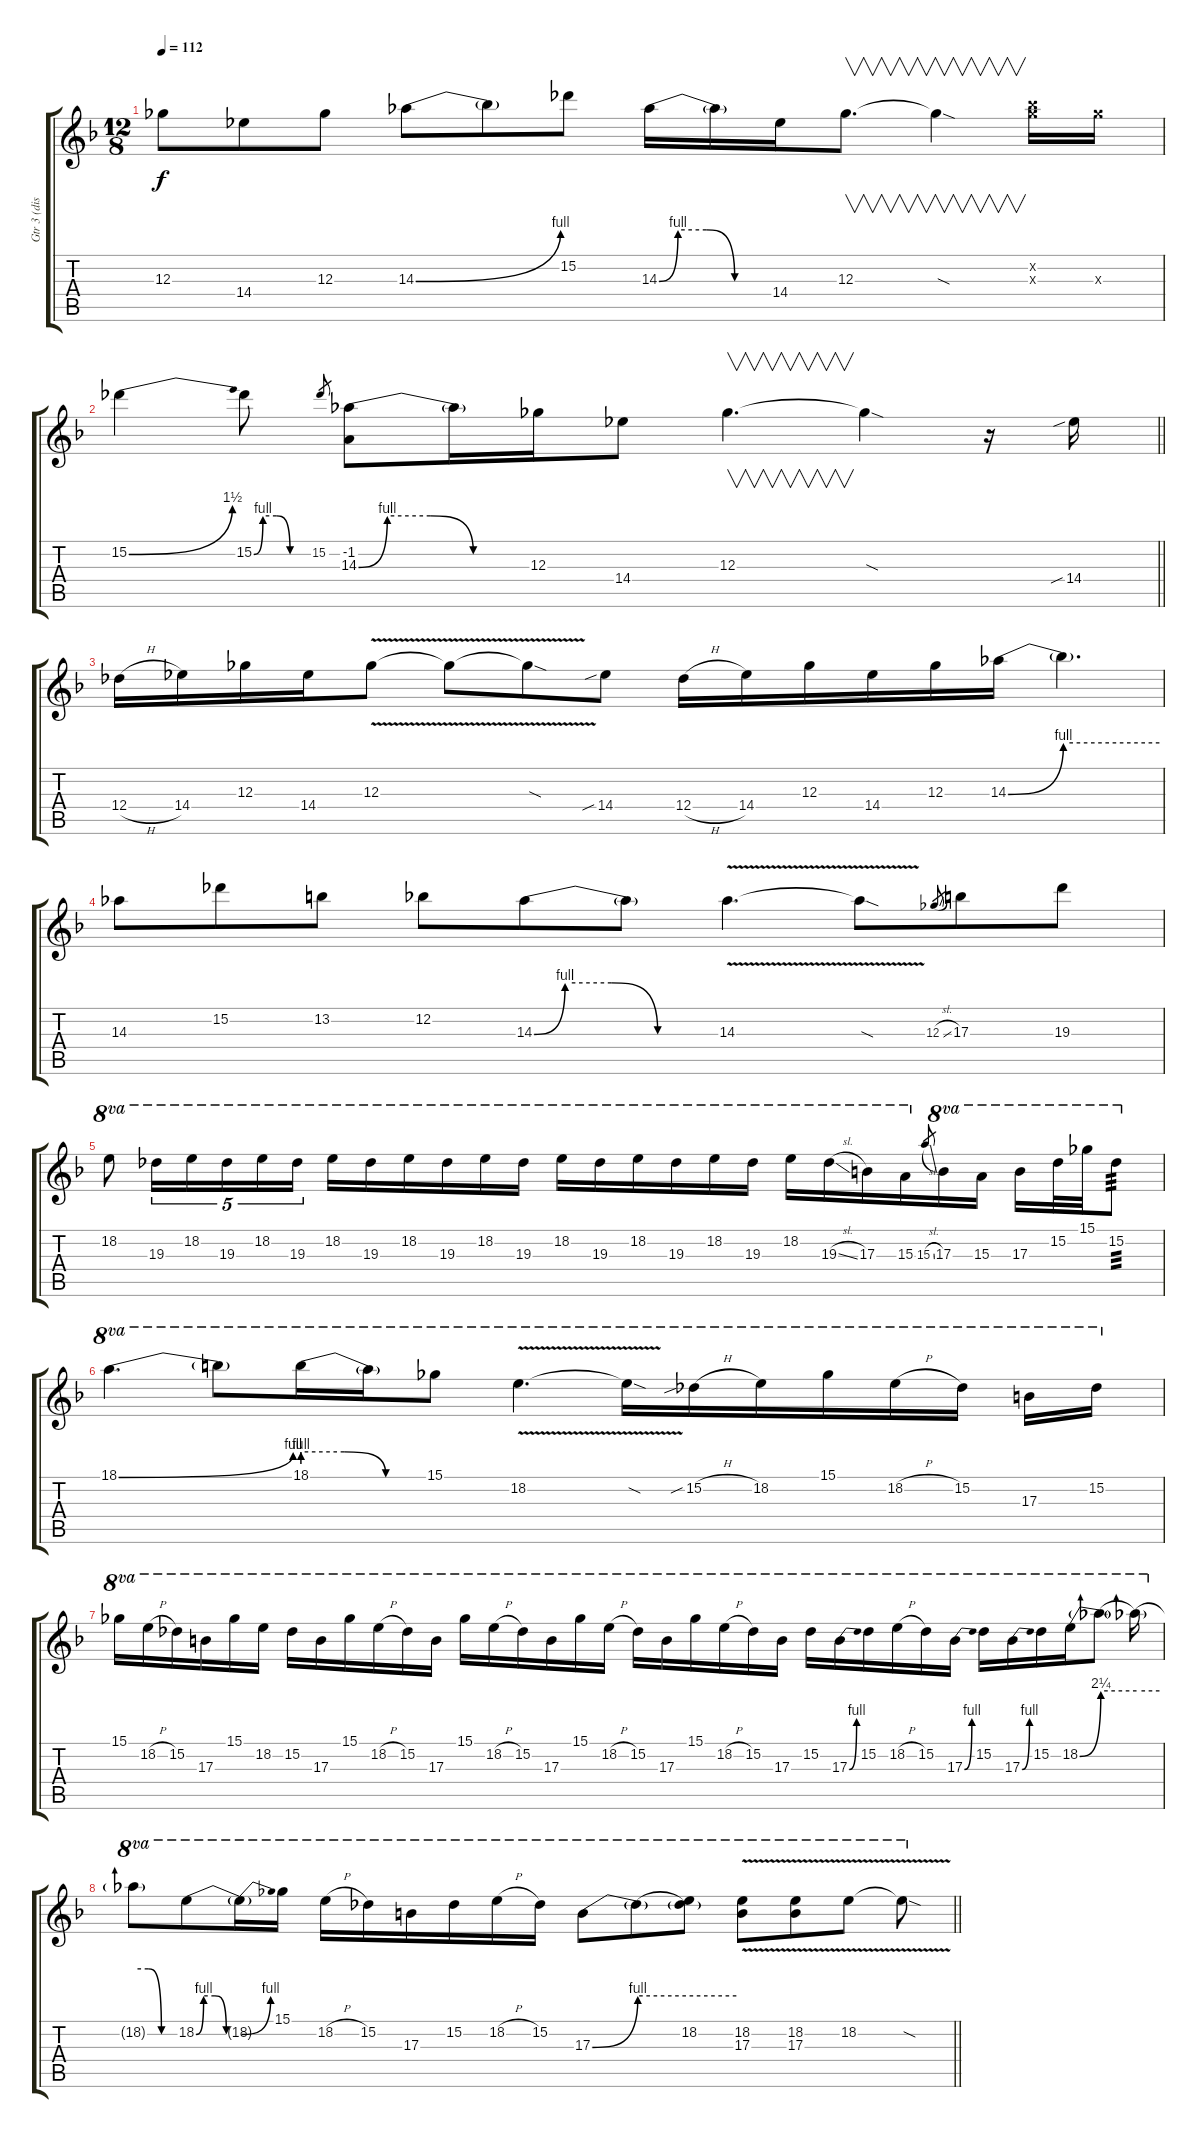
\track ("Gtr 3 (dist.)" "Gtr 3 (dis") {instrument overdrivenguitar}
\staff {score tabs}
\tuning (Eb4 Bb3 Gb3 Db3 Ab2 Eb2) {hide}
\ts (12 8)
\tempo 112
\clef g2
\ks f
12.3.8{dy f} 14.4.8 12.3.8 14.3{be (bend 0 0 60 4)}.8 14.3{t}.8 15.2.8 14.3{be (custom 0 0 10 4 25 4 40 0 60 0)}.16 14.3{t}.16 14.4.16 12.3.8{v d} 12.3{sod t}.4{v} (12.2{x} 12.3{x}).16 12.3{x}.16 |
\barLineRight lightlight
15.2{be (bend 0 0 60 6)}.4 15.2{be (custom 0 0 10 4 25 4 40 0 60 0)}.8 15.2.8{gr} (-1.2 14.3{be (custom 0 0 10 4 25 4 40 0 60 0)}).8 14.3{t}.16 12.3.16 14.4.8 12.3.4{v d} 12.3{sod t}.4 r.16 14.4{sib}.16 |
12.4{h}.16 14.4.16 12.3.16 14.4.16 12.3{v}.8 12.3{v t}.8 12.3{sod t}.8 14.4{sib}.8 12.4{h}.16 14.4.16 12.3.16 14.4.16 12.3.16 14.3{be (bend 0 0 60 4)}.16 14.3{be (hold 0 4 60 4) t}.4{d} |
14.3.8 15.2.8 13.2.8 12.2.8 14.3{be (custom 0 0 10 4 25 4 40 0 60 0)}.8 14.3{t}.8 14.3{v}.4{d} 14.3{sod t}.8 12.3{sl}.8{gr} 17.3.8 19.3.8 |
18.2.8{ot 8va} 19.3.16{tu (5 4) ot 8va} 18.2.16{tu (5 4) ot 8va} 19.3.16{tu (5 4) ot 8va} 18.2.16{tu (5 4) ot 8va} 19.3.16{tu (5 4) ot 8va} 18.2.16{ot 8va} 19.3.16{ot 8va} 18.2.16{ot 8va} 19.3.16{ot 8va} 18.2.16{ot 8va} 19.3.16{ot 8va} 18.2.16{ot 8va} 19.3.16{ot 8va} 18.2.16{ot 8va} 19.3.16{ot 8va} 18.2.16{ot 8va} 19.3.16{ot 8va} 18.2.16{ot 8va} 19.3{sl}.16{ot 8va} 17.3.16{ot 8va} 15.3.16{ot 8va} 15.3{sl}.8{gr} 17.3.16{ot 8va} 15.3.16{ot 8va} 17.3.16{ot 8va} 15.2.32{ot 8va} 15.1.32{ot 8va} 15.2.8{ot 8va tp 3} |
18.1{be (bend 0 0 60 4)}.4{d ot 8va} 18.1{t}.8{ot 8va} 18.1{be (custom 0 4 20 4 40 0 60 0)}.16{ot 8va} 18.1{t}.16{ot 8va} 15.1.8{ot 8va} 18.2{v}.4{d ot 8va} 18.2{sod t}.16{ot 8va} 15.2{sib h}.16{ot 8va} 18.2.16{ot 8va} 15.1.16{ot 8va} 18.2{h}.16{ot 8va} 15.2.16{ot 8va} 17.3.16{ot 8va} 15.2.16{ot 8va} |
15.1.16{ot 8va} 18.2{h}.16{ot 8va} 15.2.16{ot 8va} 17.3.16{ot 8va} 15.1.16{ot 8va} 18.2.16{ot 8va} 15.2.16{ot 8va} 17.3.16{ot 8va} 15.1.16{ot 8va} 18.2{h}.16{ot 8va} 15.2.16{ot 8va} 17.3.16{ot 8va} 15.1.16{ot 8va} 18.2{h}.16{ot 8va} 15.2.16{ot 8va} 17.3.16{ot 8va} 15.1.16{ot 8va} 18.2{h}.16{ot 8va} 15.2.16{ot 8va} 17.3.16{ot 8va} 15.1.16{ot 8va} 18.2{h}.16{ot 8va} 15.2.16{ot 8va} 17.3.16{ot 8va} 15.2.16{ot 8va} 17.3{be (bend 0 0 60 4)}.16{ot 8va} 15.2.16{ot 8va} 18.2{h}.16{ot 8va} 15.2.16{ot 8va} 17.3{be (bend 0 0 60 4)}.16{ot 8va} 15.2.16{ot 8va} 17.3{be (bend 0 0 60 4)}.16{ot 8va} 15.2.16{ot 8va} 18.2{be (bend 0 0 60 9)}.16{ot 8va} 18.2{be (hold 0 9 60 9) t}.8{ot 8va} 18.2{be (hold 0 9 60 9) t}.16{ot 8va} |
\barLineRight lightlight
18.2{be (custom 0 9 20 9 40 0 60 0) t}.8{ot 8va} 18.2{be (custom 0 0 10 4 25 4 40 0 60 0)}.8{ot 8va} 18.2{be (bend 0 0 60 4) t}.16{ot 8va} 15.1.16{ot 8va} 18.2{h}.16{ot 8va} 15.2.16{ot 8va} 17.3.16{ot 8va} 15.2.16{ot 8va} 18.2{h}.16{ot 8va} 15.2.16{ot 8va} 17.3{be (bend 0 0 60 4)}.8{ot 8va} 17.3{be (hold 0 4 60 4) t}.8{ot 8va} (18.2 17.3{t}).8{ot 8va} (18.2{v} 17.3{v}).8{ot 8va} (18.2{v} 17.3{v}).8{ot 8va} 18.2{v}.8{ot 8va} 18.2{sod t}.8{ot 8va}
